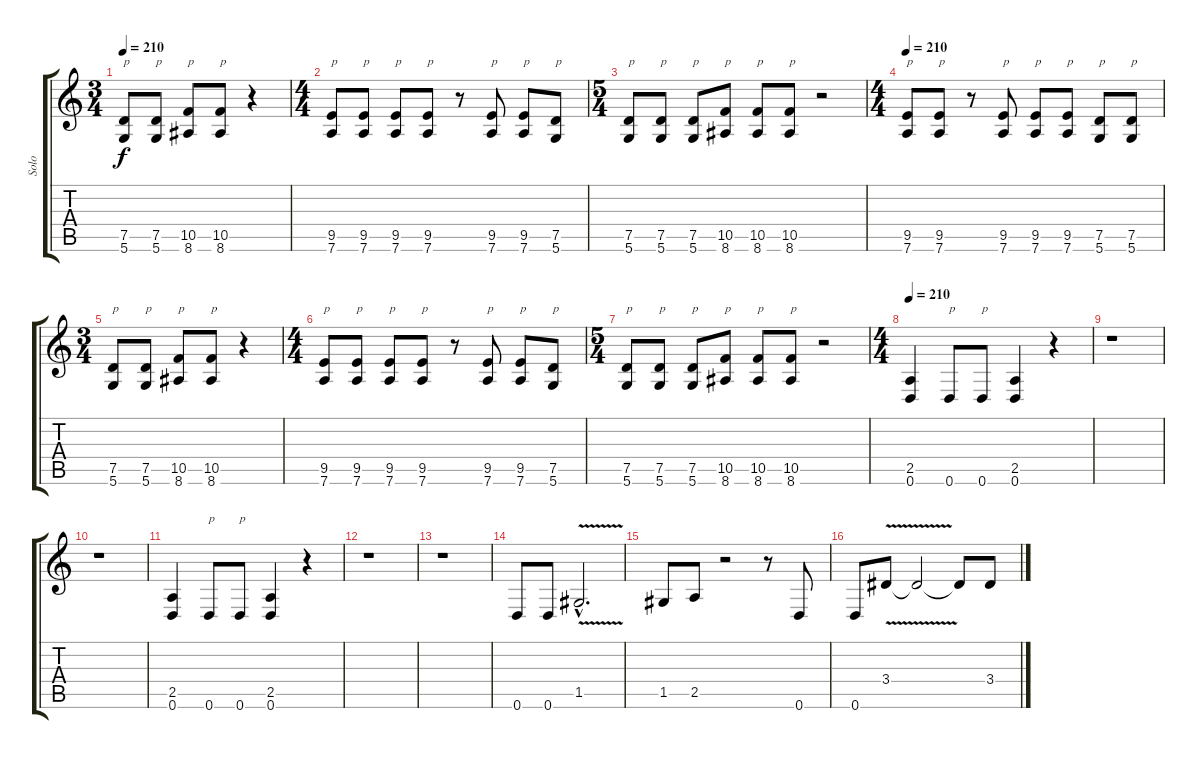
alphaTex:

\track ("Solo" "Solo") {instrument distortionguitar}
\staff {score tabs}
\tuning (D4 A3 F3 C3 G2 D2) {hide}
\ts (3 4)
\tempo 210
\clef g2
\ks c
(7.5 5.6).8{txt "p" dy f} (7.5 5.6).8{txt "p"} (10.5 8.6).8{txt "p"} (10.5 8.6).8{txt "p"} r.4 |
\ts (4 4)
(9.5 7.6).8{txt "p"} (9.5 7.6).8{txt "p"} (9.5 7.6).8{txt "p"} (9.5 7.6).8{txt "p"} r.8 (9.5 7.6).8{txt "p"} (9.5 7.6).8{txt "p"} (7.5 5.6).8{txt "p"} |
\ts (5 4)
(7.5 5.6).8{txt "p"} (7.5 5.6).8{txt "p"} (7.5 5.6).8{txt "p"} (10.5 8.6).8{txt "p"} (10.5 8.6).8{txt "p"} (10.5 8.6).8{txt "p"} r.2 |
\ts (4 4)
\tempo 210
(9.5 7.6).8{txt "p"} (9.5 7.6).8{txt "p"} r.8 (9.5 7.6).8{txt "p"} (9.5 7.6).8{txt "p"} (9.5 7.6).8{txt "p"} (7.5 5.6).8{txt "p"} (7.5 5.6).8{txt "p"} |
\ts (3 4)
(7.5 5.6).8{txt "p"} (7.5 5.6).8{txt "p"} (10.5 8.6).8{txt "p"} (10.5 8.6).8{txt "p"} r.4 |
\ts (4 4)
(9.5 7.6).8{txt "p"} (9.5 7.6).8{txt "p"} (9.5 7.6).8{txt "p"} (9.5 7.6).8{txt "p"} r.8 (9.5 7.6).8{txt "p"} (9.5 7.6).8{txt "p"} (7.5 5.6).8{txt "p"} |
\ts (5 4)
(7.5 5.6).8{txt "p"} (7.5 5.6).8{txt "p"} (7.5 5.6).8{txt "p"} (10.5 8.6).8{txt "p"} (10.5 8.6).8{txt "p"} (10.5 8.6).8{txt "p"} r.2 |
\ts (4 4)
\tempo 210
(2.5 0.6).4 0.6.8{txt "p"} 0.6.8{txt "p"} (2.5 0.6).4 r.4 |
r.1 |
r.1 |
(2.5 0.6).4 0.6.8{txt "p"} 0.6.8{txt "p"} (2.5 0.6).4 r.4 |
r.1 |
r.1 |
0.6.8 0.6.8 1.5{v hac}.2{d} |
1.5.8 2.5.8 r.2 r.8 0.6.8 |
0.6.8 3.4{v}.8 3.4{t}.2 3.4{t}.8 3.4.8
